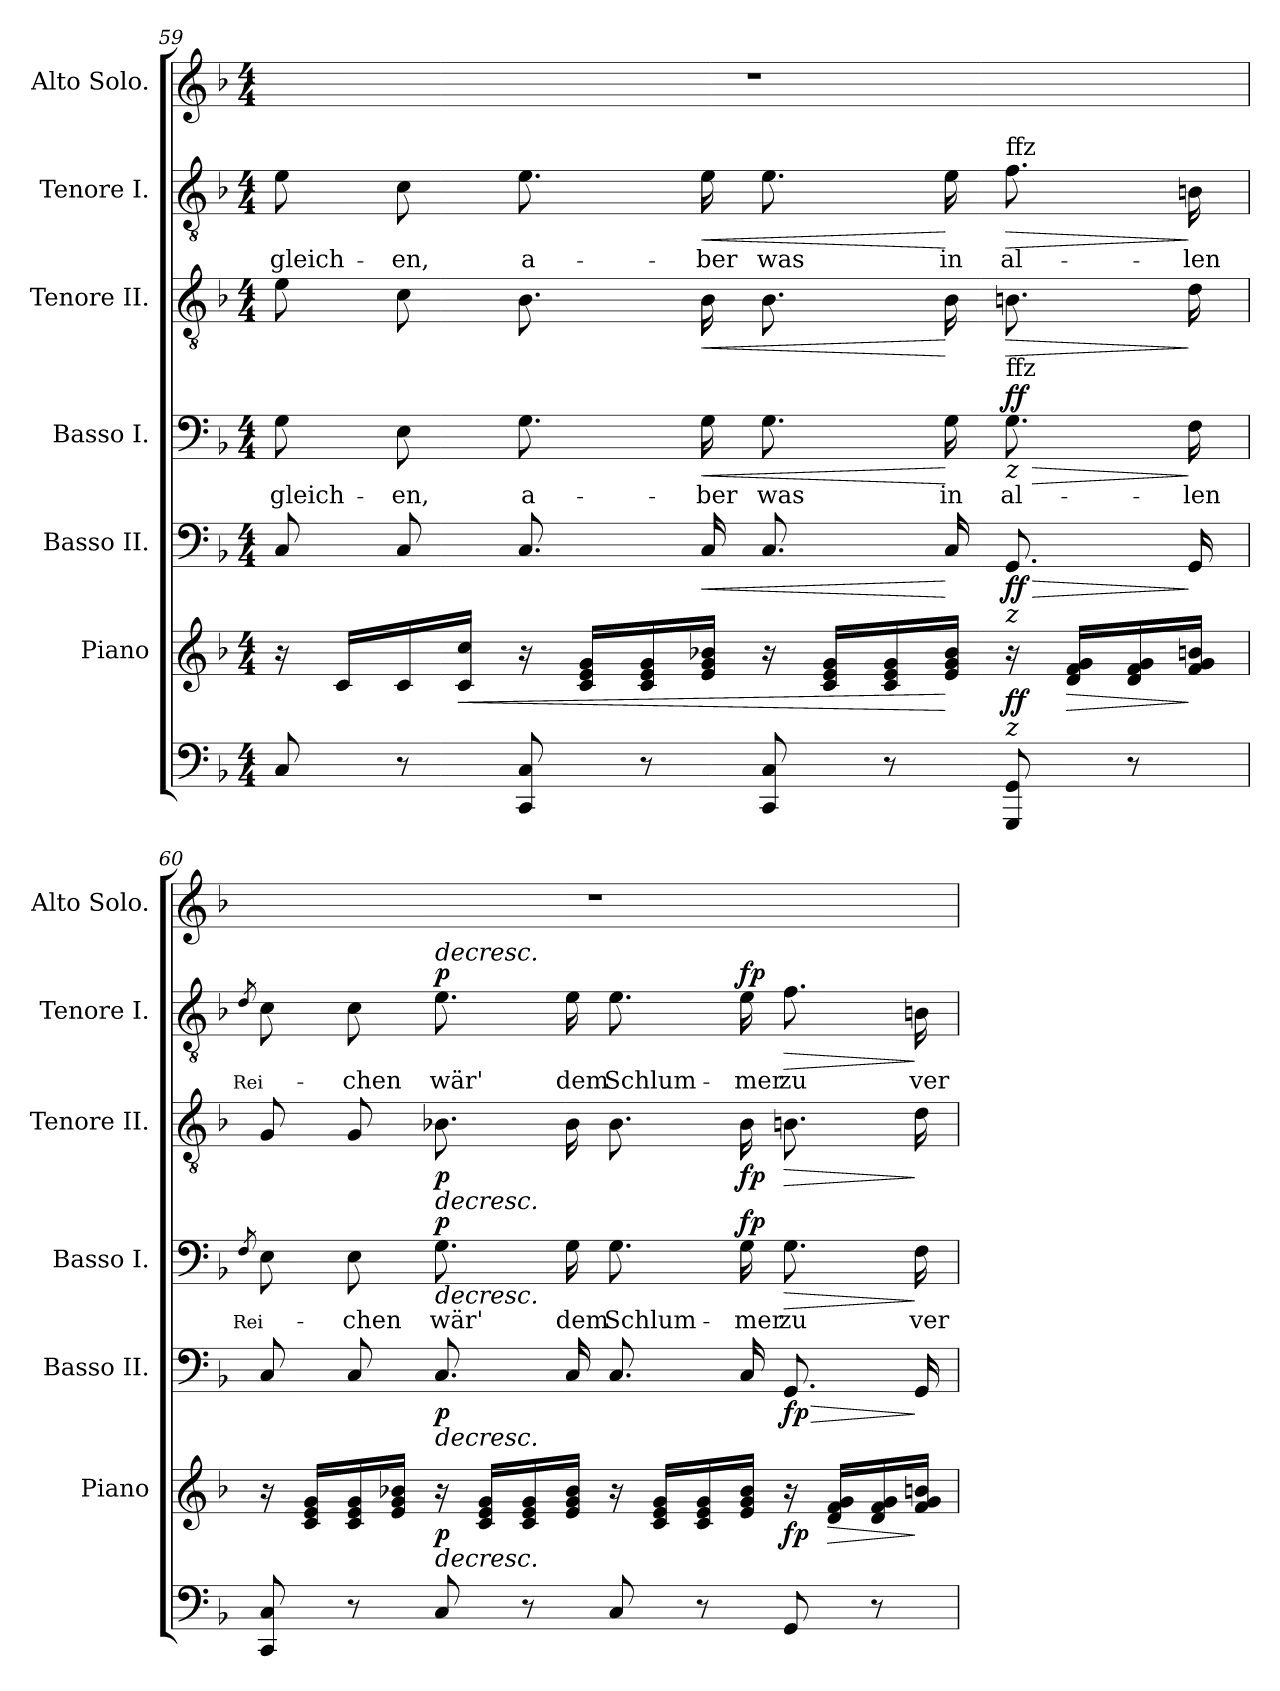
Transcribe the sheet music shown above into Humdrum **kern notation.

**kern	**kern	**dynam	**kern	**dynam	**kern	**text	**dynam	**kern	**dynam	**kern	**text	**dynam	**kern
*part7	*part6	*part6	*part5	*part5	*part4	*part4	*part4	*part3	*part3	*part2	*part2	*part2	*part1
*staff7	*staff6	*staff6	*staff5	*staff5	*staff4	*staff4	*staff4	*staff3	*staff3	*staff2	*staff2	*staff2	*staff1
*	*I"Piano	*	*I"Basso II.	*	*I"Basso I.	*	*	*I"Tenore II.	*	*I"Tenore I.	*	*	*I"Alto Solo.
*	*I'Piano	*	*I'Basso II.	*	*I'Basso I.	*	*	*I'Tenore II.	*	*I'Tenore I.	*	*	*I'Alto Solo.
*clefF4	*clefG2	*	*clefF4	*	*clefF4	*	*	*clefGv2	*	*clefGv2	*	*	*clefG2
*k[b-]	*k[b-]	*	*k[b-]	*	*k[b-]	*	*	*k[b-]	*	*k[b-]	*	*	*k[b-]
*F:	*F:	*	*F:	*	*F:	*	*	*F:	*	*F:	*	*	*F:
*M4/4	*M4/4	*	*M4/4	*	*M4/4	*	*	*M4/4	*	*M4/4	*	*	*M4/4
=59	=59	=59	=59	=59	=59	=59	=59	=59	=59	=59	=59	=59	=59
!	!	!	!	!	!	!LO:LY:b:color=#000000	!	!	!	!	!	!	!
*	*	*	*	*	*	*	*	*^	*	*	*	*	*
!	!	!	!	!	!	!	!	!	!	!	!	!LO:LY:b:color=#000000	!	!
8Ci/	16r	.	8Ci/	.	8Gi\	-gleich-	.	8ei\	2ryy	.	8ei\	-gleich-	.	1r
.	16ci/LL	.	.	.	.	.	.	.	.	.	.	.	.	.
!	!	!	!	!	!	!LO:LY:b:color=#000000	!	!	!	!	!	!	!	!
!	!	!	!	!	!	!	!	!	!	!	!	!LO:LY:b:color=#000000	!	!
8r	16ci/	.	8Ci/	.	8Ei\	-en,	.	8ci\	.	.	8ci\	-en,	.	.
!	!	!LO:HP:b	!	!	!	!	!	!	!	!	!	!	!	!
.	16ci/ 16cciJJ	<	.	.	.	.	.	.	.	.	.	.	.	.
!	!	!	!	!	!	!LO:LY:b:color=#000000	!	!	!	!	!	!	!	!
!	!	!	!	!	!	!	!	!	!	!	!	!LO:LY:b:color=#000000	!	!
8CCi/ 8Ci	16r	.	8.Ci/	.	8.Gi\	a-	.	8.B-i\	.	.	8.ei\	a-	.	.
.	16ci/ 16ei 16giLL	.	.	.	.	.	.	.	.	.	.	.	.	.
8r	16ci/ 16ei 16gi	.	.	.	.	.	.	.	.	.	.	.	.	.
!	!	!	!	!LO:HP:b	!	!	!	!	!	!	!	!	!	!
!	!	!	!	!	!	!LO:LY:b:color=#000000	!LO:HP:b	!	!	!LO:HP:b	!	!	!	!
!	!	!	!	!	!	!	!	!	!	!	!	!LO:LY:b:color=#000000	!LO:HP:b	!
.	16ei/ 16gi 16b-XiJJ	.	16Ci/	<	16Gi\	-ber	<	16B-i\	.	<	16ei\	-ber	<	.
!	!	!	!	!	!	!LO:LY:b:color=#000000	!	!	!	!	!	!	!	!
!	!	!	!	!	!	!	!	!	!	!	!	!LO:LY:b:color=#000000	!	!
8CCi/ 8Ci	16r	.	8.Ci/	.	8.Gi\	was	.	8.B-i\	8ryy	.	8.ei\	was	.	.
.	16ci/ 16ei 16giLL	.	.	.	.	.	.	.	.	.	.	.	.	.
8r	16ci/ 16ei 16gi	.	.	.	.	.	.	.	8ryy	.	.	.	.	.
!	!	!	!	!	!	!LO:LY:b:color=#000000	!	!	!	!	!	!	!	!
!	!	!	!	!	!	!	!	!	!	!	!	!LO:LY:b:color=#000000	!	!
.	16ei/ 16gi 16b-iJJ	[	16Ci/	[	16Gi\	in	[	16B-i\	.	[	16ei\	in	[	.
!	!	!	!	!LO:HP:b	!	!	!	!	!	!	!	!	!	!
!	!	!	!	!	!	!LO:LY:b:color=#000000	!LO:HP:b	!	!	!LO:HP:b	!	!	!	!
!	!	!	!	!	!	!	!	!	!	!	!LO:TX:a:t=ffz	!	!	!
!	!	!	!	!	!	!	!	!LO:TX:b:t=ffz	!	!	!	!	!	!
!	!	!	!	!	!LO:TX:b:i:t=z	!	!	!	!	!	!	!	!	!
!	!	!	!LO:TX:b:i:t=z	!	!	!	!	!	!	!	!	!	!	!
!	!LO:TX:b:i:t=z	!	!	!	!	!	!	!	!	!	!	!	!	!
!	!	!	!	!	!	!	!	!	!	!	!	!LO:LY:b:color=#000000	!LO:HP:b	!
8GGGi/ 8GGi	16r	ff	8.GGi/	> ff	8.Gi\	al-	> ff	8.Bni\	8ryy	>	8.fi\	al-	>	.
!	!	!LO:HP:b	!	!	!	!	!	!	!	!	!	!	!	!
.	16di/ 16fi 16giLL	>	.	.	.	.	.	.	.	.	.	.	.	.
8r	16di/ 16fi 16gi	.	.	.	.	.	.	.	8ryy	.	.	.	.	.
!	!	!	!	!	!	!LO:LY:b:color=#000000	!	!	!	!	!	!	!	!
!	!	!	!	!	!	!	!	!	!	!	!	!LO:LY:b:color=#000000	!	!
.	16fi/ 16gi 16bniJJ	]	16GGi/	]	16Fi\	-len	]	16di\	.	]	16Bni\	-len	]	.
!!LO:PB:g=z
=60	=60	=60	=60	=60	=60	=60	=60	=60	=60	=60	=60	=60	=60	=60
!	!	!	!	!	!	!	!	!	!	!	!	!LO:LY:b:color=#000000	!	!
!	!	!	!	!	!	!LO:LY:b:color=#000000	!	!	!	!	!	!	!	!
.	.	.	.	.	8qFi/	Rei-	.	.	.	.	8qdi/	Rei-	.	.
*	*	*	*^	*	*^	*	*	*	*	*	*^	*	*	*
8CCi/ 8Ci	16r	.	8Ci/	8ryy	.	8Ei\	2.ryy	.	.	8Gi/	2ryy	.	8ci\	2ryy	.	.	1r
.	16ci/ 16ei 16giLL	.	.	.	.	.	.	.	.	.	.	.	.	.	.	.	.
!	!	!	!	!	!	!	!	!LO:LY:b:color=#000000	!	!	!	!	!	!	!	!	!
!	!	!	!	!	!	!	!	!	!	!	!	!	!	!	!LO:LY:b:color=#000000	!	!
8r	16ci/ 16ei 16gi	.	8Ci/	16ryy	.	8Ei\	.	-chen	.	8Gi/	.	.	8ci\	.	-chen	.	.
*	*	*	*v	*v	*	*	*	*	*	*	*	*	*	*	*	*	*
.	16ei/ 16gi 16b-XiJJ	.	.	.	.	.	.	.	.	.	.	.	.	.	.	.
!	!	!	!	!	!	!	!LO:LY:b:color=#000000	!	!	!	!	!	!	!	!	!
!	!	!	!	!	!	!	!	!	!	!	!	!LO:TX:a:i:t=decresc.	!	!	!	!
!	!	!	!	!	!	!	!	!	!LO:TX:b:i:t=decresc.	!	!	!	!	!	!	!
!	!	!	!	!	!LO:TX:b:i:t=decresc.	!	!	!	!	!	!	!	!	!	!	!
!	!	!	!LO:TX:b:i:t=decresc.	!	!	!	!	!	!	!	!	!	!	!	!	!
!	!LO:TX:b:i:t=decresc.	!	!	!	!	!	!	!	!	!	!	!	!	!	!	!
!	!	!	!	!	!	!	!	!	!	!	!	!	!	!LO:LY:b:color=#000000	!	!
8Ci/	16r	p	8.Ci/	p	8.Gi\	.	wär'	p	8.B-Xi\	.	p	8.ei\	.	wär'	p	.
.	16ci/ 16ei 16giLL	.	.	.	.	.	.	.	.	.	.	.	.	.	.	.
8r	16ci/ 16ei 16gi	.	.	.	.	.	.	.	.	.	.	.	.	.	.	.
*	*	*	*^	*	*	*	*	*	*	*	*	*	*	*	*	*
!	!	!	!	!	!	!	!	!LO:LY:b:color=#000000	!	!	!	!	!	!	!	!	!
!	!	!	!	!	!	!	!	!	!	!	!	!	!	!	!LO:LY:b:color=#000000	!	!
.	16ei/ 16gi 16b-iJJ	.	16Ci/	16ryy	.	16Gi\	.	dem	.	16B-i\	.	.	16ei\	.	dem	.	.
!	!	!	!	!	!	!	!	!LO:LY:b:color=#000000	!	!	!	!	!	!	!	!	!
!	!	!	!	!	!	!	!	!	!	!	!	!	!	!	!LO:LY:b:color=#000000	!	!
8Ci/	16r	.	8.Ci/	4ryy	.	8.Gi\	.	Schlum-	.	8.B-i\	4ryy	.	8.ei\	8ryy	Schlum-	.	.
.	16ci/ 16ei 16giLL	.	.	.	.	.	.	.	.	.	.	.	.	.	.	.	.
8r	16ci/ 16ei 16gi	.	.	.	.	.	.	.	.	.	.	.	.	8ryy	.	.	.
!	!	!	!	!	!	!	!	!LO:LY:b:color=#000000	!	!	!	!	!	!	!	!	!
!	!	!	!	!	!	!	!	!	!	!	!	!	!	!	!LO:LY:b:color=#000000	!	!
.	16ei/ 16gi 16b-iJJ	.	16Ci/	.	.	16Gi\	.	-mer	fp	16B-i\	.	fp	16ei\	.	-mer	fp	.
!	!	!	!	!	!LO:HP:b	!	!	!	!	!	!	!	!	!	!	!	!
!	!	!	!	!	!	!	!	!LO:LY:b:color=#000000	!LO:HP:b	!	!	!LO:HP:b	!	!	!	!	!
!	!	!	!	!	!	!	!	!	!	!	!	!	!	!	!LO:LY:b:color=#000000	!LO:HP:b	!
8GGi/	16r	fp	8.GGi/	8.ryy	> fp	8.Gi\	4ryy	zu	>	8.Bni\	4ryy	>	8.fi\	8ryy	zu	>	.
!	!	!LO:HP:b	!	!	!	!	!	!	!	!	!	!	!	!	!	!	!
.	16di/ 16fi 16giLL	>	.	.	.	.	.	.	.	.	.	.	.	.	.	.	.
8r	16di/ 16fi 16gi	.	.	.	.	.	.	.	.	.	.	.	.	8ryy	.	.	.
!	!	!	!	!	!	!	!	!LO:LY:b:color=#000000	!	!	!	!	!	!	!	!	!
!	!	!	!	!	!	!	!	!	!	!	!	!	!	!	!LO:LY:b:color=#000000	!	!
.	16fi/ 16gi 16bniJJ	]	16GGi/	16ryy	]	16Fi\	.	ver-	]	16di\	.	]	16Bni\	.	ver-	]	.
*	*	*	*v	*v	*	*	*	*	*	*v	*v	*	*v	*v	*	*	*
*	*	*	*	*	*v	*v	*	*	*	*	*	*	*	*
=	=	=	=	=	=	=	=	=	=	=	=	=	=
*-	*-	*-	*-	*-	*-	*-	*-	*-	*-	*-	*-	*-	*-
